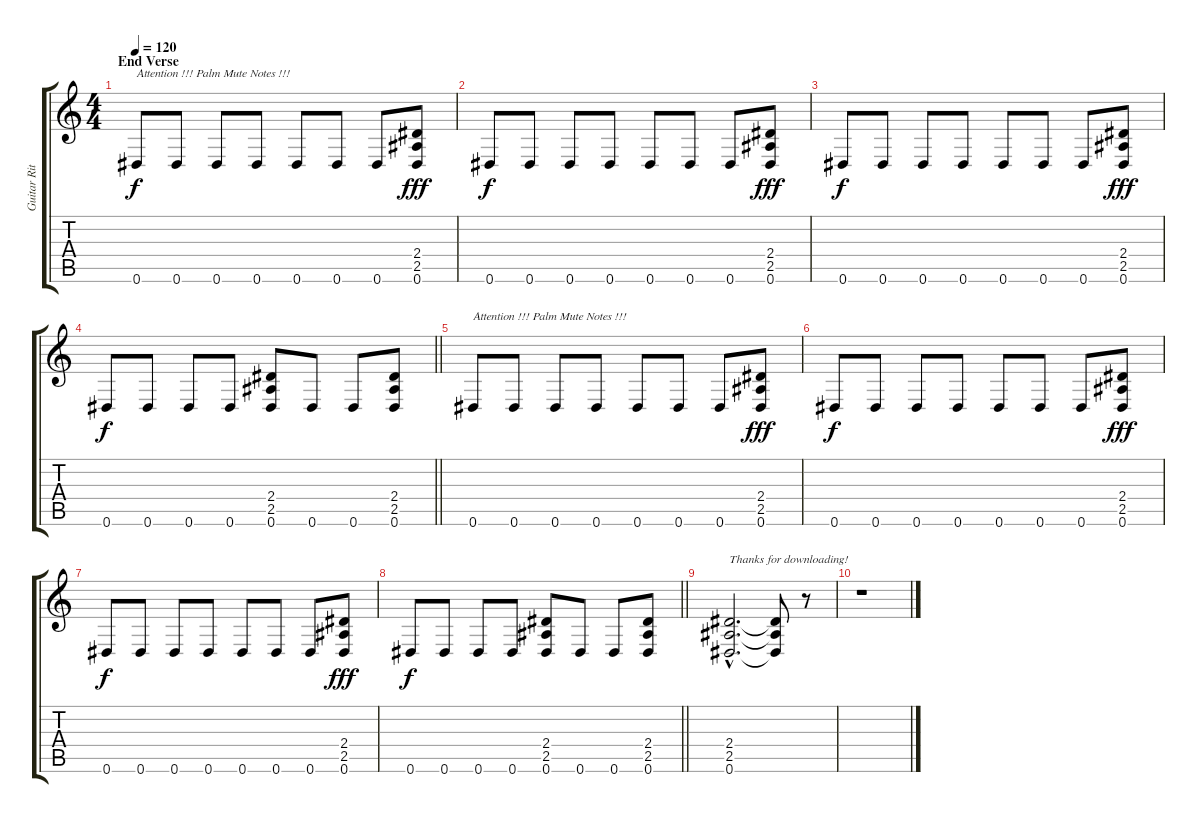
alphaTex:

\track ("Guitar Rithm 2" "Guitar Rit") {instrument overdrivenguitar}
\staff {score tabs}
\tuning (Eb4 Bb3 Gb3 Db3 Ab2 Eb2) {hide}
\ts (4 4)
\section ("" "End Verse")
\tempo 120
\clef g2
\ks c
0.6.8{txt "Attention !!! Palm Mute Notes !!!" dy f} 0.6.8 0.6.8 0.6.8 0.6.8 0.6.8 0.6.8 (2.4 2.5 0.6).8{dy fff} |
0.6.8{dy f} 0.6.8 0.6.8 0.6.8 0.6.8 0.6.8 0.6.8 (2.4 2.5 0.6).8{dy fff} |
0.6.8{dy f} 0.6.8 0.6.8 0.6.8 0.6.8 0.6.8 0.6.8 (2.4 2.5 0.6).8{dy fff} |
\barLineRight lightlight
0.6.8{dy f} 0.6.8 0.6.8 0.6.8 (2.4 2.5 0.6).8 0.6.8 0.6.8 (2.4 2.5 0.6).8 |
0.6.8{txt "Attention !!! Palm Mute Notes !!!"} 0.6.8 0.6.8 0.6.8 0.6.8 0.6.8 0.6.8 (2.4 2.5 0.6).8{dy fff} |
0.6.8{dy f} 0.6.8 0.6.8 0.6.8 0.6.8 0.6.8 0.6.8 (2.4 2.5 0.6).8{dy fff} |
0.6.8{dy f} 0.6.8 0.6.8 0.6.8 0.6.8 0.6.8 0.6.8 (2.4 2.5 0.6).8{dy fff} |
\barLineRight lightlight
0.6.8{dy f} 0.6.8 0.6.8 0.6.8 (2.4 2.5 0.6).8 0.6.8 0.6.8 (2.4 2.5 0.6).8 |
(2.4{hac} 2.5{hac} 0.6{hac}).2{d txt "Thanks for downloading!"} (2.4{t} 2.5{t} 0.6{t}).8 r.8 |
r.1
